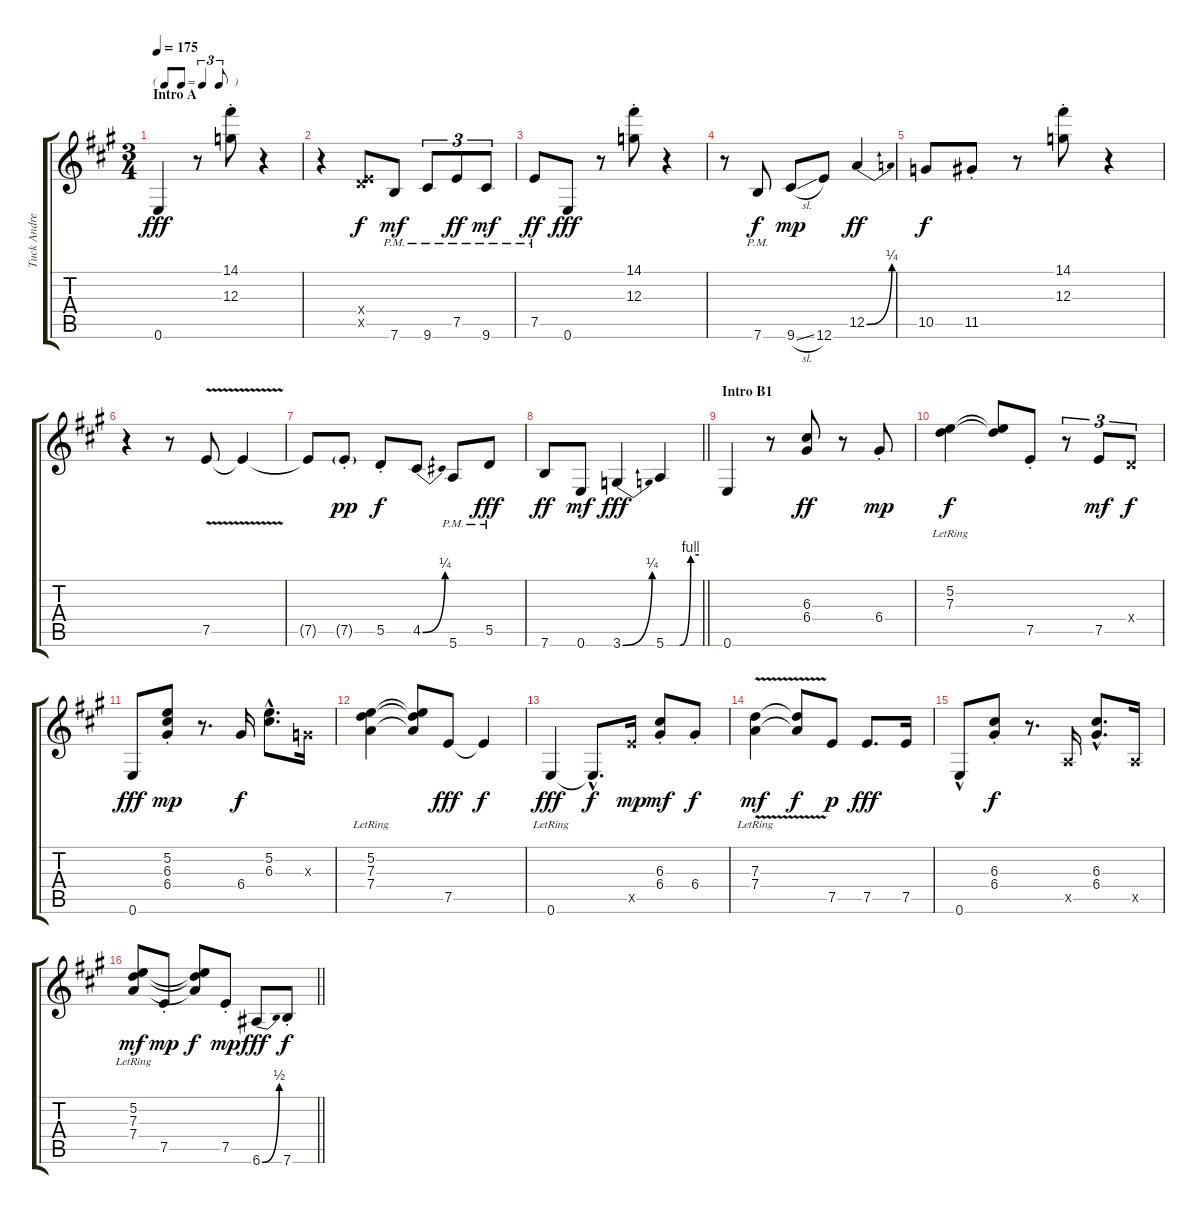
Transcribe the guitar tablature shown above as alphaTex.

\track ("Tuck Andress (corr)" "Tuck Andre") {instrument electricguitarjazz}
\staff {score tabs}
\tuning (E4 B3 G3 D3 A2 E2) {hide}
\ts (3 4)
\tf triplet8th
\section ("" "Intro A")
\tempo 175
\clef g2
\ks a
0.6.4{dy fff instrument electricguitarjazz} r.8 (14.1{st} 12.3{st}).8 r.4 |
r.4 (0.4{x} 7.5{x}).8{dy f} 7.6{pm}.8{dy mf} 9.6{pm}.8{tu (3 2)} 7.5{pm}.8{tu (3 2) dy ff} 9.6{pm}.8{tu (3 2) dy mf} |
7.5{pm}.8{dy ff} 0.6.8{dy fff} r.8 (14.1{st} 12.3{st}).8 r.4 |
r.8 7.6{pm}.8{dy f} 9.6{sl}.8{dy mp} 12.6.8 12.5{be (bend 0 0 60 1)}.4{dy ff} |
10.5.8{dy f} 11.5{st}.8 r.8 (14.1{st} 12.3{st}).8 r.4 |
r.4 r.8 7.5{v}.8 7.5{t}.4 |
7.5{t}.8 7.5{g st}.8{dy pp} 5.5{st}.8{dy f} 4.5{be (bend 0 0 60 1)}.8 5.6{pm}.8 5.5{pm}.8{dy fff} |
\barLineRight lightlight
7.6.8{dy ff} 0.6.8{dy mf} 3.6{be (bend 0 0 60 1)}.4{dy fff} 5.6{be (custom 0 0 25 0 45 4 60 4)}.4 |
\section ("" "Intro B1")
0.6.4 r.8 (6.3 6.4).8{dy ff} r.8 6.4{st}.8{dy mp} |
(5.2{lr} 7.3{lr}).4{dy f} (5.2{t} 7.3{t}).8 7.5{st}.8 r.8{tu (3 2)} 7.5.8{tu (3 2) dy mf} 0.4{x}.8{tu (3 2) dy f} |
0.6.8{dy fff} (5.2{st} 6.3{st} 6.4{st}).8{dy mp} r.8{d} 6.4.16{dy f} (5.2{hac} 6.3{hac}).8{d} 0.3{x}.16 |
(5.2{lr} 7.3{lr} 7.4{lr}).4 (5.2{t} 7.3{t} 7.4{t}).8 7.5.8{dy fff} 7.5{t}.4{dy f} |
0.6{lr}.4{dy fff} 0.6{hac t}.8{d dy f} 7.5{x}.16{dy mp} (6.3{st} 6.4{st}).8{dy mf} 6.4{st}.8{dy f} |
(7.3{v lr} 7.4{lr}).4{dy mf} (7.3{t} 7.4{t}).8{dy f} 7.5.8{dy p} 7.5.8{d dy fff} 7.5.16 |
0.6{hac}.8 (6.3{st} 6.4{st}).8{dy f} r.8{d} 0.5{x}.16 (6.3{hac} 6.4{hac}).8{d} 0.5{x}.16 |
\barLineRight lightlight
(5.2{lr} 7.3{lr} 7.4{lr}).8{dy mf} 7.5{st}.8{dy mp} (5.2{t} 7.3{t} 7.4{t}).8{dy f} 7.5{st}.8{dy mp} 6.6{be (bend 0 0 60 2)}.8{dy fff} 7.6{st}.8{dy f}
